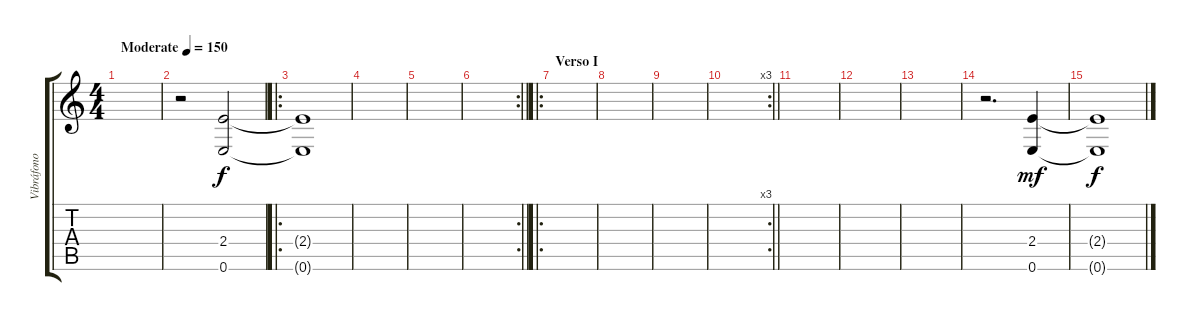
\track ("Vibráfono" "Vibráfono") {instrument vibraphone}
\staff {score tabs}
\tuning (E5 B4 G4 D4 A3 E3) {hide}
\ts (4 4)
\tempo (150 "Moderate")
\clef g2
\ks c
|
r.2 (2.4 0.6).2{volume 13 instrument reversecymbal} |
\ro
(2.4{t} 0.6{t}).1{dy f volume 0} |
|
|
\rc 2
\barLineRight lightlight
|
\ro
\section ("" "Verso I")
|
|
|
\rc 3
\barLineRight lightlight
|
|
|
|
r.2{d volume 13 instrument reversecymbal} (2.4 0.6).4{dy mf} |
(2.4{t} 0.6{t}).1{dy f volume 0}
